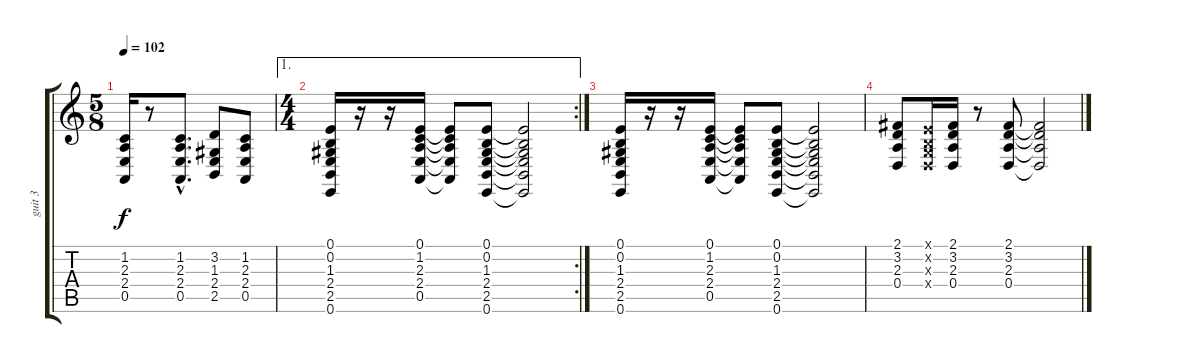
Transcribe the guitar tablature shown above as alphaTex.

\track ("guit 3" "guit 3") {instrument violin}
\staff {score tabs}
\tuning (E4 B3 G3 D3 A2 E2) {hide}
\ts (5 8)
\tempo 102
\clef g2
\ks c
(1.2 2.3 2.4 0.5).16{dy f} r.8 (1.2{hac} 2.3{hac} 2.4{hac} 0.5{hac}).8{d} (3.2 1.3 2.4 2.5).8 (1.2 2.3 2.4 0.5).8 |
\ae 1
\rc 2
\ts (4 4)
(0.1 0.2 1.3 2.4 2.5 0.6).16 r.16 r.16 (0.1 1.2 2.3 2.4 0.5).16 (0.1{t} 1.2{t} 2.3{t} 2.4{t} 0.5{t}).8 (0.1 0.2 1.3 2.4 2.5 0.6).8 (0.1{t} 0.2{t} 1.3{t} 2.4{t} 2.5{t} 0.6{t}).2 |
(0.1 0.2 1.3 2.4 2.5 0.6).16 r.16 r.16 (0.1 1.2 2.3 2.4 0.5).16 (0.1{t} 1.2{t} 2.3{t} 2.4{t} 0.5{t}).8 (0.1 0.2 1.3 2.4 2.5 0.6).8 (0.1{t} 0.2{t} 1.3{t} 2.4{t} 2.5{t} 0.6{t}).2 |
(2.1 3.2 2.3 0.4).8 (0.1{x} 0.2{x} 0.3{x} 0.4{x}).16 (2.1 3.2 2.3 0.4).16 r.8 (2.1 3.2 2.3 0.4).8 (2.1{t} 3.2{t} 2.3{t} 0.4{t}).2
